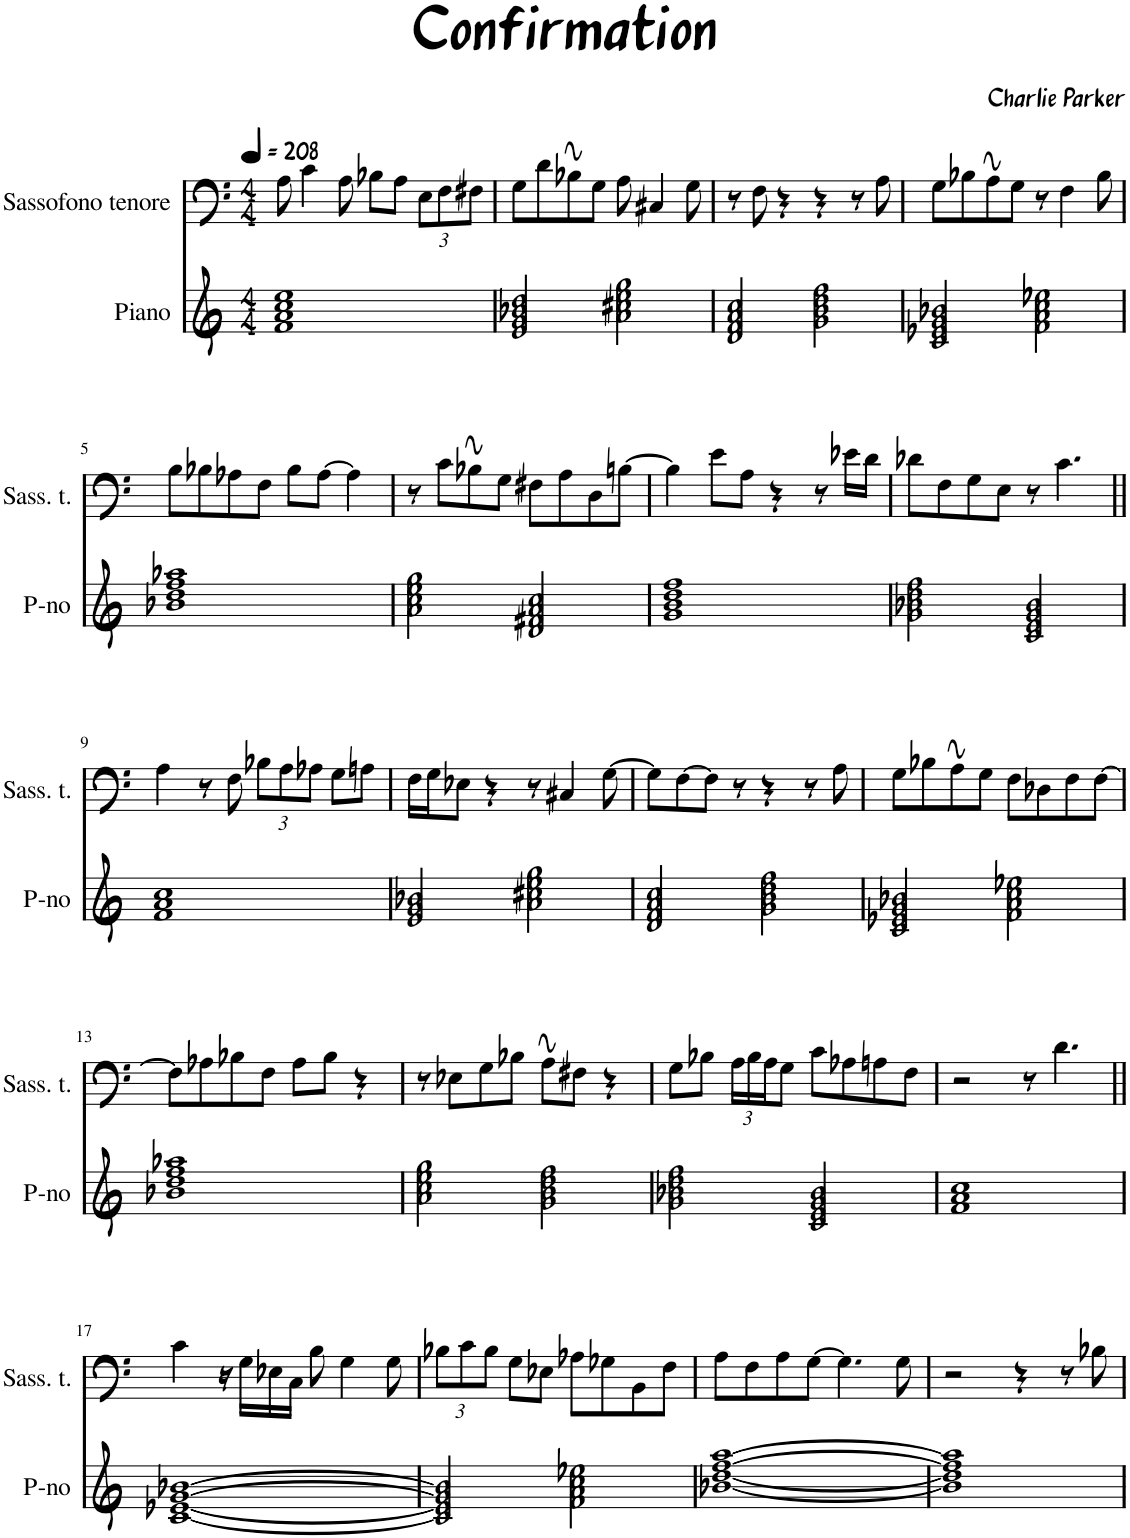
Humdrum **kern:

**kern	**kern
*part2	*part1
*staff2	*staff1
*I"Piano	*I"Sassofono tenore
*I'P-no	*I'Sass. t.
*clefG2	*clefF4
*	*Trd8c14
*k[]	*k[]
*M4/4	*M4/4
*MM208	*MM208
=1	=1
1f 1a 1cc 1ee	8A\
.	4c\
.	8A\
.	8B-X\L
.	8A\J
*	*Xbrackettup
.	12E\L
.	12F\
.	12F#X\J
=2	=2
2e/ 2g/ 2b-X/ 2dd/	8G\L
.	8d\
.	8B-X\
.	8G\J
2a\ 2cc#X\ 2ee\ 2gg\	8A\
.	4C#X/
.	8G\
=3	=3
2d/ 2f/ 2a/ 2cc/	8r
.	8F\
.	4r
2g\ 2b\ 2dd\ 2ff\	4r
.	8r
.	8A\
=4	=4
2c/ 2e-X/ 2g/ 2b-X/	8G\L
.	8B-X\
.	8A\
.	8G\J
2f\ 2a\ 2cc\ 2ee-X\	8r
.	4F\
.	8B-\
!!LO:LB:g=z
=5	=5
1b-X 1dd 1ff 1aa-X	8B\L
.	8B-X\
.	8A-X\
.	8F\J
.	8B-\L
.	[8A-\J
.	4A-\]
=6	=6
2a\ 2cc\ 2ee\ 2gg\	8r
.	8c\L
.	8B-X\
.	8G\J
2d/ 2f#X/ 2a/ 2cc/	8F#X\L
.	8A\
.	8D\
.	[8Bn\J
=7	=7
1g 1b 1dd 1ff	4B\]
.	8e\L
.	8A\J
.	4r
.	8r
.	16e-X\LL
.	16d\JJ
=8	=8
2g\ 2b-X\ 2dd\ 2ff\	8d-X\L
.	8F\
.	8G\
.	8E\J
2c/ 2e/ 2g/ 2b-/	8r
.	4.c\
!!LO:LB:g=z
=9||	=9||
1f 1a 1cc	4A\
.	8r
.	8F\
.	12B-X\L
.	12A\
.	12A-X\J
.	8G\L
.	8An\J
=10	=10
2e/ 2g/ 2b-X/	16F\LL
.	16G\J
.	8E-X\J
.	4r
2a\ 2cc#X\ 2ee\ 2gg\	8r
.	4C#X/
.	[8G\
=11	=11
2d/ 2f/ 2a/ 2cc/	8G\L]
.	[8F\
.	8F\J]
.	8r
2g\ 2b\ 2dd\ 2ff\	4r
.	8r
.	8A\
=12	=12
2c/ 2e-X/ 2g/ 2b-X/	8G\L
.	8B-X\
.	8A\
.	8G\J
2f\ 2a\ 2cc\ 2ee-X\	8F\L
.	8D-X\
.	8F\
.	[8F\J
!!LO:LB:g=z
=13	=13
1b-X 1dd 1ff 1aa-X	8F\L]
.	8A-X\
.	8B-X\
.	8F\J
.	8A-\L
.	8B-\J
.	4r
=14	=14
2a\ 2cc\ 2ee\ 2gg\	8r
.	8E-X\L
.	8G\
.	8B-X\J
2g\ 2b\ 2dd\ 2ff\	8A\L
.	8F#X\J
.	4r
=15	=15
2g\ 2b-X\ 2dd\ 2ff\	8G\L
.	8B-X\J
.	24A\LL
.	24B-\
.	24A\J
.	8G\J
2c/ 2e/ 2g/ 2b-/	8c\L
.	8A-X\
.	8An\
.	8F\J
=16	=16
1f 1a 1cc	2r
.	8r
.	4.d\
!!LO:LB:g=z
=17||	=17||
[1c [1e-X [1g [1b-X	4c\
.	16r
.	16G\LL
.	16E-X\
.	16C\JJ
.	8B\
.	4G\
.	8G\
=18	=18
2c/] 2e-/] 2g/] 2b-/]	12B-X\L
.	12c\
.	12B-\J
.	8G\L
.	8E-X\J
2f\ 2a\ 2cc\ 2ee-X\	8A-X\L
.	8G-X\
.	8BB\
.	8F\J
=19	=19
[1b-X [1dd [1ff [1aa	8A\L
.	8F\
.	8A\
.	[8G\J
.	4.G\]
.	8G\
=20	=20
1b-] 1dd] 1ff] 1aa]	2r
.	4r
.	8r
.	8B-X\
=	=
*-	*-
